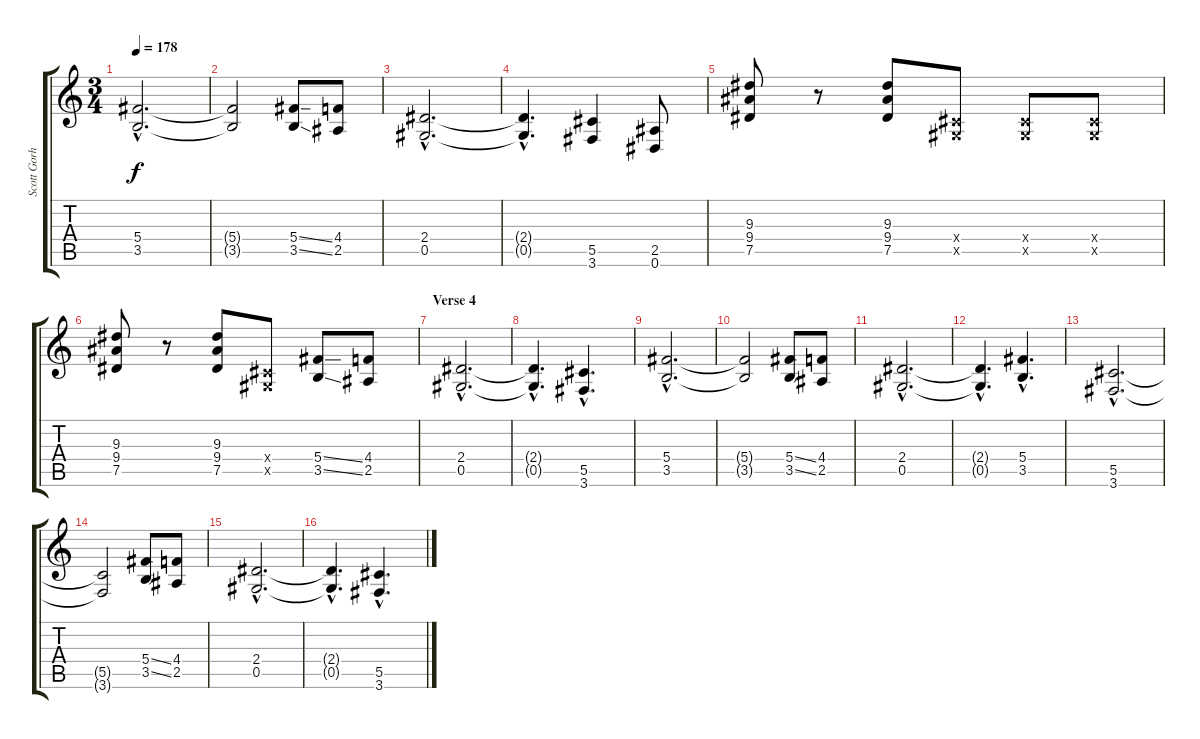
\track ("Scott Gorham" "Scott Gorh") {instrument distortionguitar}
\staff {score tabs}
\tuning (Eb4 Bb3 Gb3 Db3 Ab2 Eb2) {hide}
\ts (3 4)
\tempo 178
\clef g2
\ks c
(5.4{hac} 3.5{hac}).2{d dy f} |
(5.4{t} 3.5{t}).2 (5.4{ss} 3.5{ss}).8 (4.4 2.5).8 |
(2.4{hac} 0.5{hac}).2{d} |
(2.4{hac t} 0.5{hac t}).4{d} (5.5 3.6).4 (2.5 0.6).8 |
(9.3 9.4 7.5).8 r.8 (9.3 9.4 7.5).8 (0.4{x} 0.5{x}).8 (0.4{x} 0.5{x}).8 (0.4{x} 0.5{x}).8 |
(9.3 9.4 7.5).8 r.8 (9.3 9.4 7.5).8 (0.4{x} 0.5{x}).8 (5.4{ss} 3.5{ss}).8 (4.4 2.5).8 |
\section ("" "Verse 4")
(2.4{hac} 0.5{hac}).2{d volume 16} |
(2.4{hac t} 0.5{hac t}).4{d} (5.5{hac} 3.6{hac}).4{d} |
(5.4{hac} 3.5{hac}).2{d} |
(5.4{t} 3.5{t}).2 (5.4{ss} 3.5{ss}).8 (4.4 2.5).8 |
(2.4{hac} 0.5{hac}).2{d} |
(2.4{hac t} 0.5{hac t}).4{d} (5.4{hac} 3.5{hac}).4{d} |
(5.5{hac} 3.6{hac}).2{d} |
(5.5{t} 3.6{t}).2 (5.4{ss} 3.5{ss}).8 (4.4 2.5).8 |
(2.4{hac} 0.5{hac}).2{d} |
(2.4{hac t} 0.5{hac t}).4{d} (5.5{hac} 3.6{hac}).4{d}
